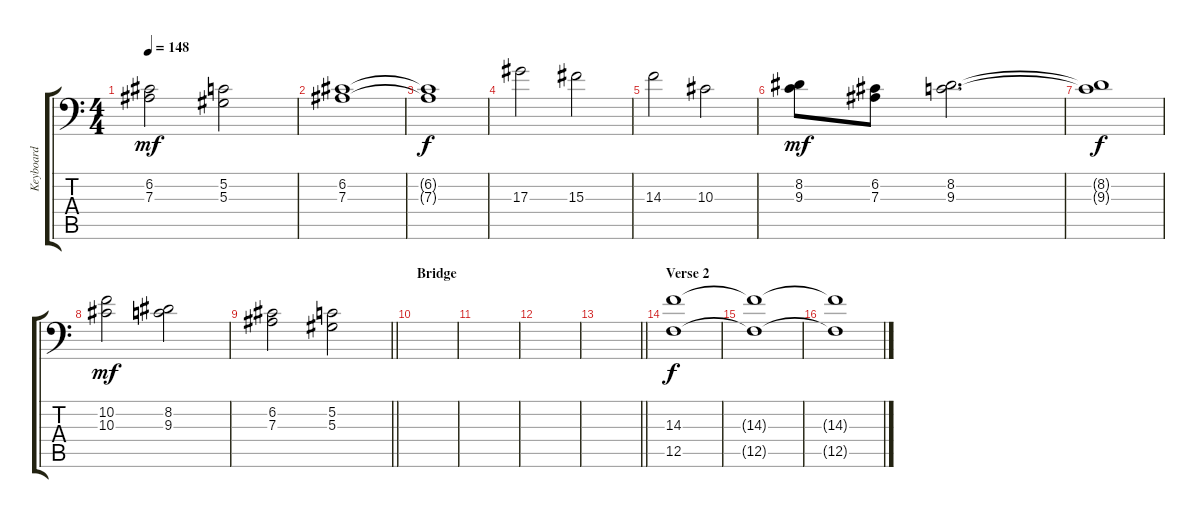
\track ("Keyboard" "Keyboard") {instrument lead1square}
\staff {score tabs}
\tuning (C4 G3 Eb3 Bb2 F2 Bb1) {hide}
\ts (4 4)
\tempo 148
\clef f4
\ks c
(6.2 7.3).2{dy mf instrument lead1square} (5.2 5.3).2 |
(6.2 7.3).1{instrument lead1square} |
(6.2{t} 7.3{t}).1{dy f} |
17.3.2 15.3.2 |
14.3.2{instrument lead1square} 10.3.2 |
(8.2 9.3).8{dy mf instrument lead1square} (6.2 7.3).8 (8.2 9.3).2{d} |
(8.2{t} 9.3{t}).1{dy f} |
(10.2 10.3).2{dy mf instrument lead1square} (8.2 9.3).2 |
\barLineRight lightlight
(6.2 7.3).2{instrument lead1square} (5.2 5.3).2 |
\section ("" "Bridge")
|
|
|
\barLineRight lightlight
|
\section ("" "Verse 2")
(14.3 12.5).1{dy f volume 12 balance 8 instrument pad1newage} |
(14.3{t} 12.5{t}).1 |
(14.3{t} 12.5{t}).1
